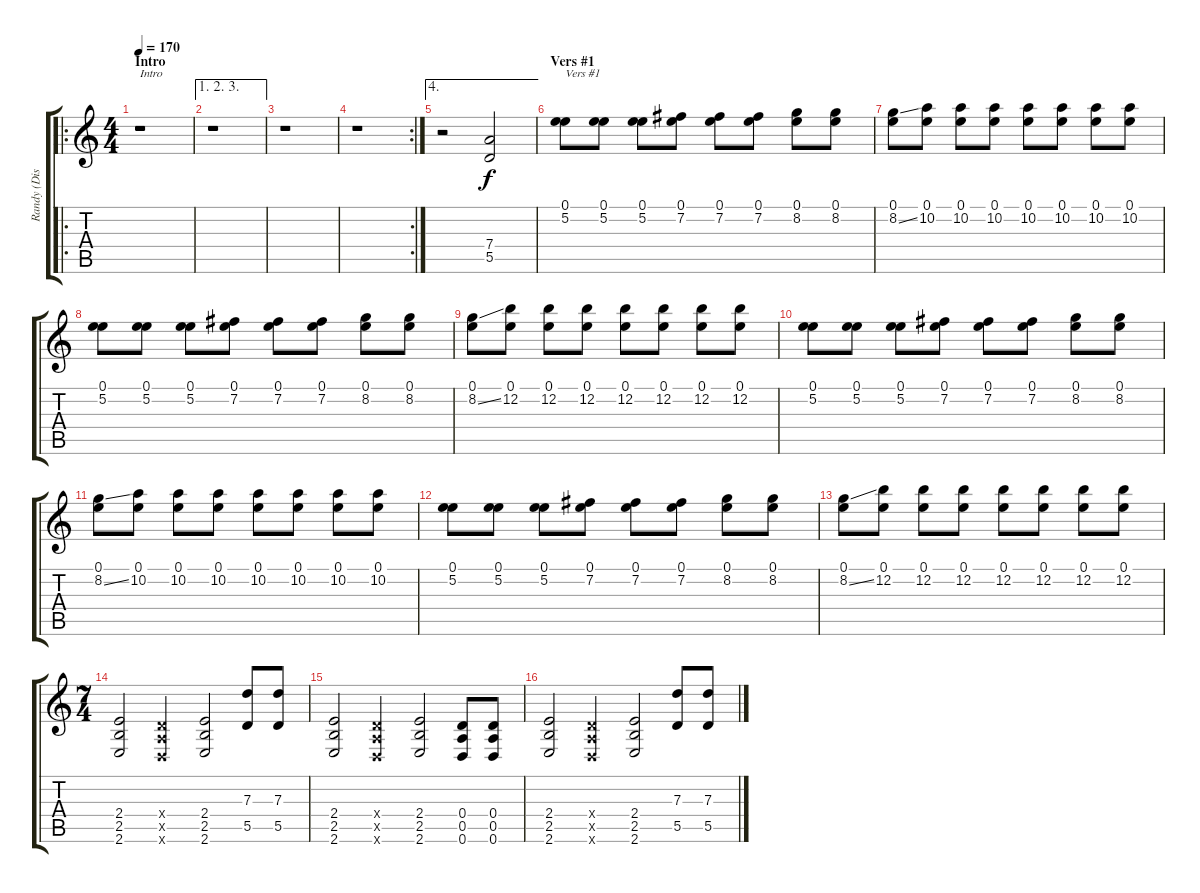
\track ("Randy (Distorted Guitar)" "Randy (Dis") {instrument distortionguitar}
\staff {score tabs}
\tuning (E4 B3 G3 D3 A2 D2) {hide}
\ro
\ts (4 4)
\section ("" "Intro")
\tempo 170
\clef g2
\ks c
r.1{txt "Intro" dy f instrument distortionguitar} |
\ae (1 2 3)
r.1 |
r.1 |
\rc 2
r.1 |
\ae 4
r.2 (7.4 5.5).2 |
\section ("" "Vers #1")
(0.1 5.2).8{txt "Vers #1"} (0.1 5.2).8 (0.1 5.2).8 (0.1 7.2).8 (0.1 7.2).8 (0.1 7.2).8 (0.1 8.2).8 (0.1 8.2).8 |
(0.1 8.2{ss}).8 (0.1 10.2).8 (0.1 10.2).8 (0.1 10.2).8 (0.1 10.2).8 (0.1 10.2).8 (0.1 10.2).8 (0.1 10.2).8 |
(0.1 5.2).8 (0.1 5.2).8 (0.1 5.2).8 (0.1 7.2).8 (0.1 7.2).8 (0.1 7.2).8 (0.1 8.2).8 (0.1 8.2).8 |
(0.1 8.2{ss}).8 (0.1 12.2).8 (0.1 12.2).8 (0.1 12.2).8 (0.1 12.2).8 (0.1 12.2).8 (0.1 12.2).8 (0.1 12.2).8 |
(0.1 5.2).8 (0.1 5.2).8 (0.1 5.2).8 (0.1 7.2).8 (0.1 7.2).8 (0.1 7.2).8 (0.1 8.2).8 (0.1 8.2).8 |
(0.1 8.2{ss}).8 (0.1 10.2).8 (0.1 10.2).8 (0.1 10.2).8 (0.1 10.2).8 (0.1 10.2).8 (0.1 10.2).8 (0.1 10.2).8 |
(0.1 5.2).8 (0.1 5.2).8 (0.1 5.2).8 (0.1 7.2).8 (0.1 7.2).8 (0.1 7.2).8 (0.1 8.2).8 (0.1 8.2).8 |
(0.1 8.2{ss}).8 (0.1 12.2).8 (0.1 12.2).8 (0.1 12.2).8 (0.1 12.2).8 (0.1 12.2).8 (0.1 12.2).8 (0.1 12.2).8 |
\ts (7 4)
(2.4 2.5 2.6).2 (0.4{x} 0.5{x} 0.6{x}).2 (2.4 2.5 2.6).2 (7.3 5.5).8 (7.3 5.5).8 |
(2.4 2.5 2.6).2 (0.4{x} 0.5{x} 0.6{x}).2 (2.4 2.5 2.6).2 (0.4 0.5 0.6).8 (0.4 0.5 0.6).8 |
(2.4 2.5 2.6).2 (0.4{x} 0.5{x} 0.6{x}).2 (2.4 2.5 2.6).2 (7.3 5.5).8 (7.3 5.5).8
